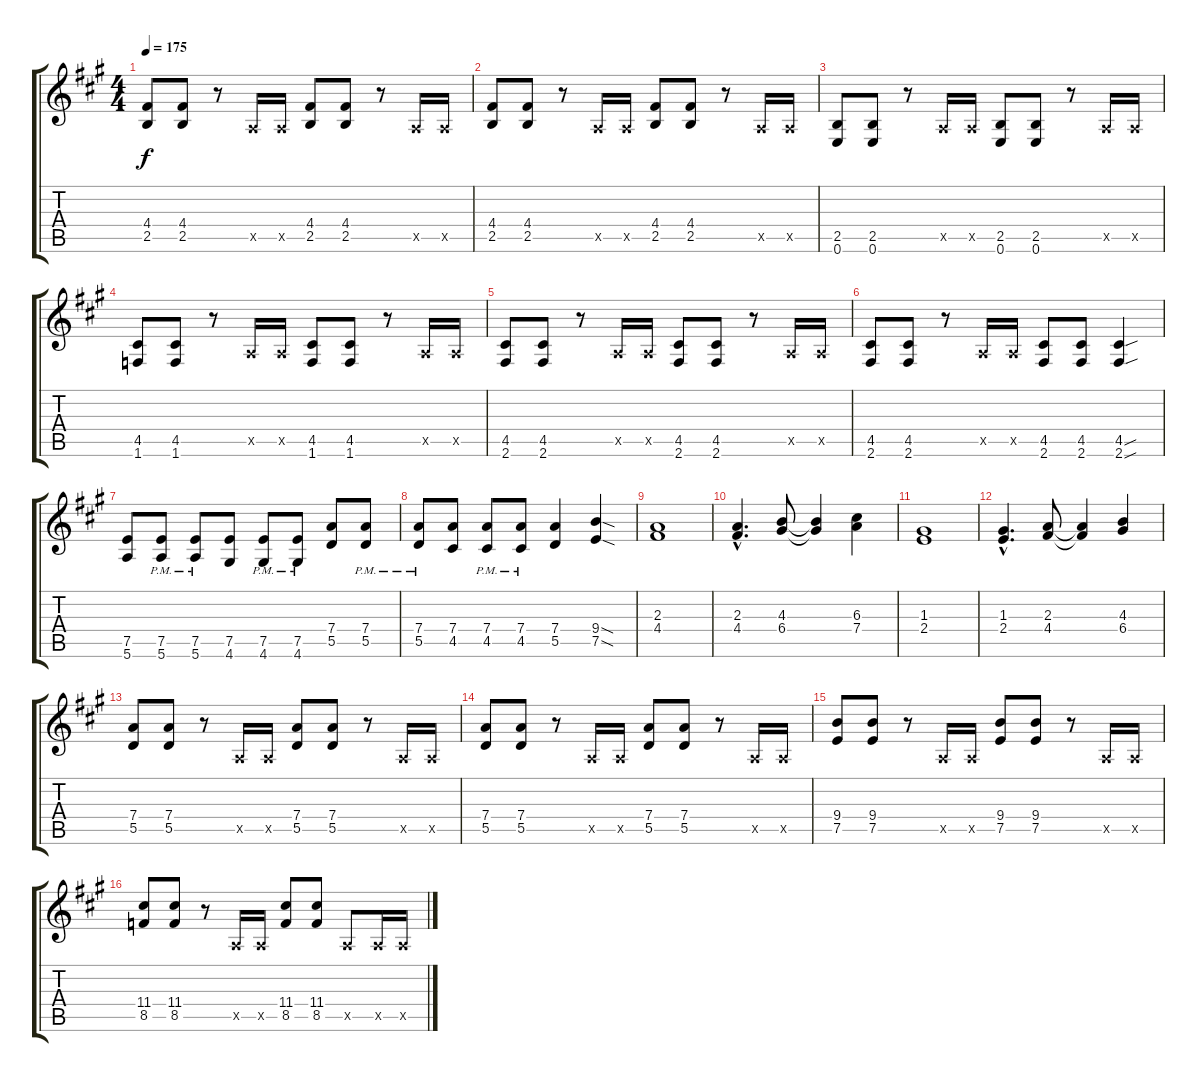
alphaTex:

\track "" {instrument distortionguitar}
\staff {score tabs}
\tuning (E4 B3 G3 D3 A2 E2) {hide}
\ts (4 4)
\tempo 175
\clef g2
\ks a
(4.4 2.5).8{dy f} (4.4 2.5).8 r.8 0.5{x}.16 0.5{x}.16 (4.4 2.5).8 (4.4 2.5).8 r.8 0.5{x}.16 0.5{x}.16 |
(4.4 2.5).8 (4.4 2.5).8 r.8 0.5{x}.16 0.5{x}.16 (4.4 2.5).8 (4.4 2.5).8 r.8 0.5{x}.16 0.5{x}.16 |
(2.5 0.6).8 (2.5 0.6).8 r.8 0.5{x}.16 0.5{x}.16 (2.5 0.6).8 (2.5 0.6).8 r.8 0.5{x}.16 0.5{x}.16 |
(4.5 1.6).8 (4.5 1.6).8 r.8 0.5{x}.16 0.5{x}.16 (4.5 1.6).8 (4.5 1.6).8 r.8 0.5{x}.16 0.5{x}.16 |
(4.5 2.6).8 (4.5 2.6).8 r.8 0.5{x}.16 0.5{x}.16 (4.5 2.6).8 (4.5 2.6).8 r.8 0.5{x}.16 0.5{x}.16 |
(4.5 2.6).8 (4.5 2.6).8 r.8 0.5{x}.16 0.5{x}.16 (4.5 2.6).8 (4.5 2.6).8 (4.5{sou} 2.6{sou}).4 |
(7.5 5.6).8 (7.5{pm} 5.6{pm}).8 (7.5{pm} 5.6{pm}).8 (7.5 4.6).8 (7.5{pm} 4.6{pm}).8 (7.5{pm} 4.6{pm}).8 (7.4 5.5).8 (7.4{pm} 5.5{pm}).8 |
(7.4{pm} 5.5{pm}).8 (7.4 4.5).8 (7.4{pm} 4.5{pm}).8 (7.4{pm} 4.5{pm}).8 (7.4 5.5).4 (9.4{sod} 7.5{sod}).4 |
(2.3 4.4).1 |
(2.3{hac} 4.4{hac}).4{d} (4.3 6.4).8 (4.3{t} 6.4{t}).4 (6.3 7.4).4 |
(1.3 2.4).1 |
(1.3{hac} 2.4{hac}).4{d} (2.3 4.4).8 (2.3{t} 4.4{t}).4 (4.3 6.4).4 |
(7.4 5.5).8 (7.4 5.5).8 r.8 0.5{x}.16 0.5{x}.16 (7.4 5.5).8 (7.4 5.5).8 r.8 0.5{x}.16 0.5{x}.16 |
(7.4 5.5).8 (7.4 5.5).8 r.8 0.5{x}.16 0.5{x}.16 (7.4 5.5).8 (7.4 5.5).8 r.8 0.5{x}.16 0.5{x}.16 |
(9.4 7.5).8 (9.4 7.5).8 r.8 0.5{x}.16 0.5{x}.16 (9.4 7.5).8 (9.4 7.5).8 r.8 0.5{x}.16 0.5{x}.16 |
(11.4 8.5).8 (11.4 8.5).8 r.8 0.5{x}.16 0.5{x}.16 (11.4 8.5).8 (11.4 8.5).8 0.5{x}.8 0.5{x}.16 0.5{x}.16
